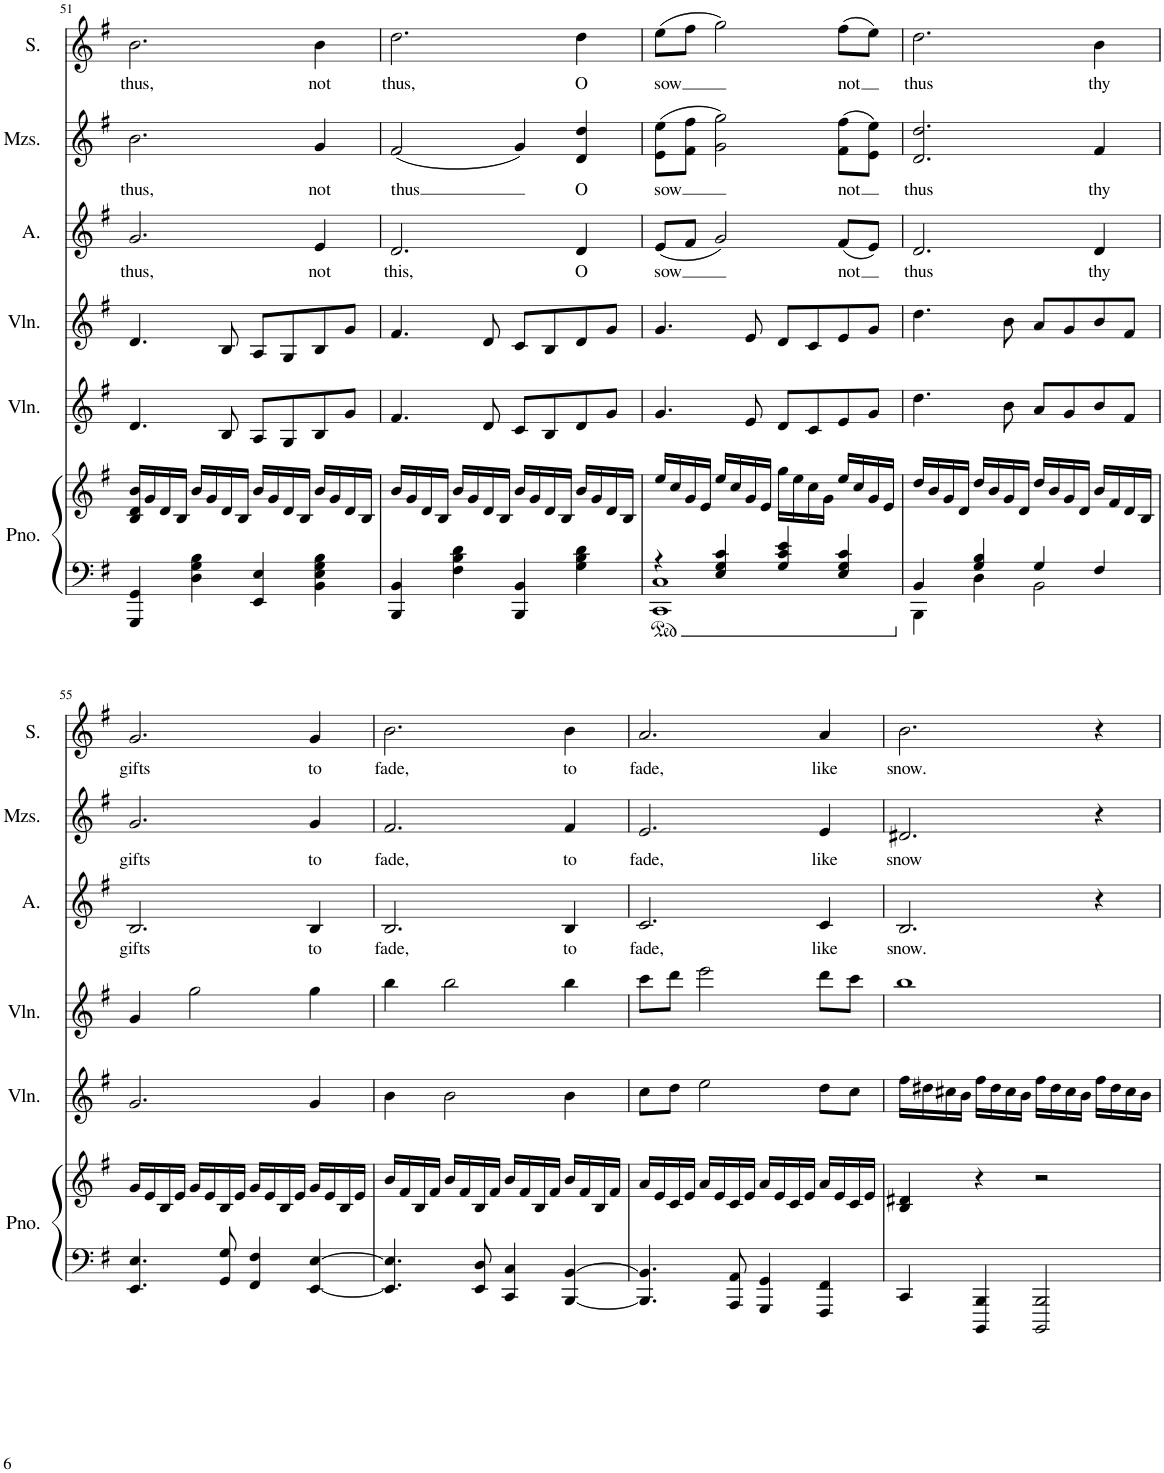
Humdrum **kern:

**kern	**kern	**kern	**kern	**kern	**text	**kern	**text	**kern	**text
*part6	*part6	*part5	*part4	*part3	*part3	*part2	*part2	*part1	*part1
*staff7	*staff6	*staff5	*staff4	*staff3	*staff3	*staff2	*staff2	*staff1	*staff1
*I"Piano	*	*I"Violin	*I"Violin	*I"Alto	*	*I"Mezzo-soprano	*	*I"Soprano	*
*I'Pno.	*	*I'Vln.	*I'Vln.	*I'A.	*	*I'Mzs.	*	*I'S.	*
!!LO:PB:g=z
*clefF4	*clefG2	*clefG2	*clefG2	*clefG2	*	*clefG2	*	*clefG2	*
*k[f#]	*k[f#]	*k[f#]	*k[f#]	*k[f#]	*	*k[f#]	*	*k[f#]	*
*M4/4	*M4/4	*M4/4	*M4/4	*M4/4	*	*M4/4	*	*M4/4	*
=51	=51	=51	=51	=51	=51	=51	=51	=51	=51
!	!	!	!	!	!LO:LY:b	!	!LO:LY:b	!	!LO:LY:b
4GGG/ 4GG/	16B/ 16d/ 16b/LL	4.d/	4.d/	2.g/	thus,	2.b\	thus,	2.b\	thus,
.	16g/	.	.	.	.	.	.	.	.
.	16d/	.	.	.	.	.	.	.	.
.	16B/JJ	.	.	.	.	.	.	.	.
4D\ 4G\ 4B\	16b/LL	.	.	.	.	.	.	.	.
.	16g/	.	.	.	.	.	.	.	.
.	16d/	8B/	8B/	.	.	.	.	.	.
.	16B/JJ	.	.	.	.	.	.	.	.
4EE/ 4E/	16b/LL	8A/L	8A/L	.	.	.	.	.	.
.	16g/	.	.	.	.	.	.	.	.
.	16d/	8G/	8G/	.	.	.	.	.	.
.	16B/JJ	.	.	.	.	.	.	.	.
!	!	!	!	!	!LO:LY:b	!	!LO:LY:b	!	!LO:LY:b
4BB\ 4E\ 4G\ 4B\	16b/LL	8B/	8B/	4e/	not	4g/	not	4b\	not
.	16g/	.	.	.	.	.	.	.	.
.	16d/	8g/J	8g/J	.	.	.	.	.	.
.	16B/JJ	.	.	.	.	.	.	.	.
=52	=52	=52	=52	=52	=52	=52	=52	=52	=52
!	!	!	!	!	!LO:LY:b	!	!LO:LY:b	!	!LO:LY:b
4BBB/ 4BB/	16b/LL	4.f#/	4.f#/	2.d/	this,	(2f#/	thus	2.dd\	thus,
.	16g/	.	.	.	.	.	.	.	.
.	16d/	.	.	.	.	.	.	.	.
.	16B/JJ	.	.	.	.	.	.	.	.
4F#\ 4B\ 4d\	16b/LL	.	.	.	.	.	.	.	.
.	16g/	.	.	.	.	.	.	.	.
.	16d/	8d/	8d/	.	.	.	.	.	.
.	16B/JJ	.	.	.	.	.	.	.	.
4BBB/ 4BB/	16b/LL	8c/L	8c/L	.	.	4g/)	.	.	.
.	16g/	.	.	.	.	.	.	.	.
.	16d/	8B/	8B/	.	.	.	.	.	.
.	16B/JJ	.	.	.	.	.	.	.	.
!	!	!	!	!	!LO:LY:b	!	!LO:LY:b	!	!LO:LY:b
4G\ 4B\ 4d\	16b/LL	8d/	8d/	4d/	O	4d/ 4dd/	O	4dd\	O
.	16g/	.	.	.	.	.	.	.	.
.	16d/	8g/J	8g/J	.	.	.	.	.	.
.	16B/JJ	.	.	.	.	.	.	.	.
=53	=53	=53	=53	=53	=53	=53	=53	=53	=53
*^	*	*	*	*	*	*	*	*	*
!	!	!	!	!	!	!LO:LY:b	!	!LO:LY:b	!	!LO:LY:b
4r	1CC 1C	16ee/LL	4.g/	4.g/	(8e/L	sow	(8e\ 8ee\L	sow	(8ee\L	sow
.	.	16cc/	.	.	.	.	.	.	.	.
.	.	16g/	.	.	8f#/J	.	8f#\ 8ff#\J	.	8ff#\J	.
.	.	16e/JJ	.	.	.	.	.	.	.	.
4E/ 4G/ 4c/	.	16ee/LL	.	.	2g/)	.	2g\ 2gg\)	.	2gg\)	.
.	.	16cc/	.	.	.	.	.	.	.	.
.	.	16g/	8e/	8e/	.	.	.	.	.	.
.	.	16e/JJ	.	.	.	.	.	.	.	.
4G/ 4c/ 4e/	.	16gg\LL	8d/L	8d/L	.	.	.	.	.	.
.	.	16ee\	.	.	.	.	.	.	.	.
.	.	16cc\	8c/	8c/	.	.	.	.	.	.
.	.	16g\JJ	.	.	.	.	.	.	.	.
!	!	!	!	!	!	!LO:LY:b	!	!LO:LY:b	!	!LO:LY:b
4E/ 4G/ 4c/	.	16ee/LL	8e/	8e/	(8f#/L	not	(8f#\ 8ff#\L	not	(8ff#\L	not
.	.	16cc/	.	.	.	.	.	.	.	.
.	.	16g/	8g/J	8g/J	8e/J)	.	8e\ 8ee\J)	.	8ee\J)	.
.	.	16e/JJ	.	.	.	.	.	.	.	.
=54	=54	=54	=54	=54	=54	=54	=54	=54	=54	=54
!	!	!	!	!	!	!LO:LY:b	!	!LO:LY:b	!	!LO:LY:b
4BB/	4BBB\	16dd/LL	4.dd\	4.dd\	2.d/	thus	2.d/ 2.dd/	thus	2.dd\	thus
.	.	16b/	.	.	.	.	.	.	.	.
.	.	16g/	.	.	.	.	.	.	.	.
.	.	16d/JJ	.	.	.	.	.	.	.	.
4G/ 4B/	4D\	16dd/LL	.	.	.	.	.	.	.	.
.	.	16b/	.	.	.	.	.	.	.	.
.	.	16g/	8b\	8b\	.	.	.	.	.	.
.	.	16d/JJ	.	.	.	.	.	.	.	.
4G/	2BB\	16dd/LL	8a/L	8a/L	.	.	.	.	.	.
.	.	16b/	.	.	.	.	.	.	.	.
.	.	16g/	8g/	8g/	.	.	.	.	.	.
.	.	16d/JJ	.	.	.	.	.	.	.	.
!	!	!	!	!	!	!LO:LY:b	!	!LO:LY:b	!	!LO:LY:b
4F#/	.	16b/LL	8b/	8b/	4d/	thy	4f#/	thy	4b\	thy
.	.	16f#/	.	.	.	.	.	.	.	.
.	.	16d/	8f#/J	8f#/J	.	.	.	.	.	.
.	.	16B/JJ	.	.	.	.	.	.	.	.
*v	*v	*	*	*	*	*	*	*	*	*
!!LO:LB:g=z
=55	=55	=55	=55	=55	=55	=55	=55	=55	=55
!	!	!	!	!	!LO:LY:b	!	!LO:LY:b	!	!LO:LY:b
4.EE/ 4.E/	16g/LL	2.g/	4g/	2.B/	gifts	2.g/	gifts	2.g/	gifts
.	16e/	.	.	.	.	.	.	.	.
.	16B/	.	.	.	.	.	.	.	.
.	16e/JJ	.	.	.	.	.	.	.	.
.	16g/LL	.	2gg\	.	.	.	.	.	.
.	16e/	.	.	.	.	.	.	.	.
8GG/ 8G/	16B/	.	.	.	.	.	.	.	.
.	16e/JJ	.	.	.	.	.	.	.	.
4FF#/ 4F#/	16g/LL	.	.	.	.	.	.	.	.
.	16e/	.	.	.	.	.	.	.	.
.	16B/	.	.	.	.	.	.	.	.
.	16e/JJ	.	.	.	.	.	.	.	.
!	!	!	!	!	!LO:LY:b	!	!LO:LY:b	!	!LO:LY:b
[4EE/ [4E/	16g/LL	4g/	4gg\	4B/	to	4g/	to	4g/	to
.	16e/	.	.	.	.	.	.	.	.
.	16B/	.	.	.	.	.	.	.	.
.	16e/JJ	.	.	.	.	.	.	.	.
=56	=56	=56	=56	=56	=56	=56	=56	=56	=56
!	!	!	!	!	!LO:LY:b	!	!LO:LY:b	!	!LO:LY:b
4.EE/] 4.E/]	16b/LL	4b\	4bb\	2.B/	fade,	2.f#/	fade,	2.b\	fade,
.	16f#/	.	.	.	.	.	.	.	.
.	16B/	.	.	.	.	.	.	.	.
.	16f#/JJ	.	.	.	.	.	.	.	.
.	16b/LL	2b\	2bb\	.	.	.	.	.	.
.	16f#/	.	.	.	.	.	.	.	.
8EE/ 8D/	16B/	.	.	.	.	.	.	.	.
.	16f#/JJ	.	.	.	.	.	.	.	.
4CC/ 4C/	16b/LL	.	.	.	.	.	.	.	.
.	16f#/	.	.	.	.	.	.	.	.
.	16B/	.	.	.	.	.	.	.	.
.	16f#/JJ	.	.	.	.	.	.	.	.
!	!	!	!	!	!LO:LY:b	!	!LO:LY:b	!	!LO:LY:b
[4BBB/ [4BB/	16b/LL	4b\	4bb\	4B/	to	4f#/	to	4b\	to
.	16f#/	.	.	.	.	.	.	.	.
.	16B/	.	.	.	.	.	.	.	.
.	16f#/JJ	.	.	.	.	.	.	.	.
=57	=57	=57	=57	=57	=57	=57	=57	=57	=57
!	!	!	!	!	!LO:LY:b	!	!LO:LY:b	!	!LO:LY:b
4.BBB/] 4.BB/]	16a/LL	8cc\L	8ccc\L	2.c/	fade,	2.e/	fade,	2.a/	fade,
.	16e/	.	.	.	.	.	.	.	.
.	16c/	8dd\J	8ddd\J	.	.	.	.	.	.
.	16e/JJ	.	.	.	.	.	.	.	.
.	16a/LL	2ee\	2eee\	.	.	.	.	.	.
.	16e/	.	.	.	.	.	.	.	.
8AAA/ 8AA/	16c/	.	.	.	.	.	.	.	.
.	16e/JJ	.	.	.	.	.	.	.	.
4GGG/ 4GG/	16a/LL	.	.	.	.	.	.	.	.
.	16e/	.	.	.	.	.	.	.	.
.	16c/	.	.	.	.	.	.	.	.
.	16e/JJ	.	.	.	.	.	.	.	.
!	!	!	!	!	!LO:LY:b	!	!LO:LY:b	!	!LO:LY:b
4FFF#/ 4FF#/	16a/LL	8dd\L	8ddd\L	4c/	like	4e/	like	4a/	like
.	16e/	.	.	.	.	.	.	.	.
.	16c/	8cc\J	8ccc\J	.	.	.	.	.	.
.	16e/JJ	.	.	.	.	.	.	.	.
=58	=58	=58	=58	=58	=58	=58	=58	=58	=58
!	!	!	!	!	!LO:LY:b	!	!LO:LY:b	!	!LO:LY:b
4CC/	4B/ 4d#X/	16ff#\LL	1bb	2.B/	snow.	2.d#X/	snow	2.b\	snow.
.	.	16dd#X\	.	.	.	.	.	.	.
.	.	16cc#X\	.	.	.	.	.	.	.
.	.	16b\JJ	.	.	.	.	.	.	.
4BBBB/ 4BBB/	4r	16ff#\LL	.	.	.	.	.	.	.
.	.	16dd#\	.	.	.	.	.	.	.
.	.	16cc#\	.	.	.	.	.	.	.
.	.	16b\JJ	.	.	.	.	.	.	.
2BBBB/ 2BBB/	2r	16ff#\LL	.	.	.	.	.	.	.
.	.	16dd#\	.	.	.	.	.	.	.
.	.	16cc#\	.	.	.	.	.	.	.
.	.	16b\JJ	.	.	.	.	.	.	.
.	.	16ff#\LL	.	4r	.	4r	.	4r	.
.	.	16dd#\	.	.	.	.	.	.	.
.	.	16cc#\	.	.	.	.	.	.	.
.	.	16b\JJ	.	.	.	.	.	.	.
=	=	=	=	=	=	=	=	=	=
*-	*-	*-	*-	*-	*-	*-	*-	*-	*-
